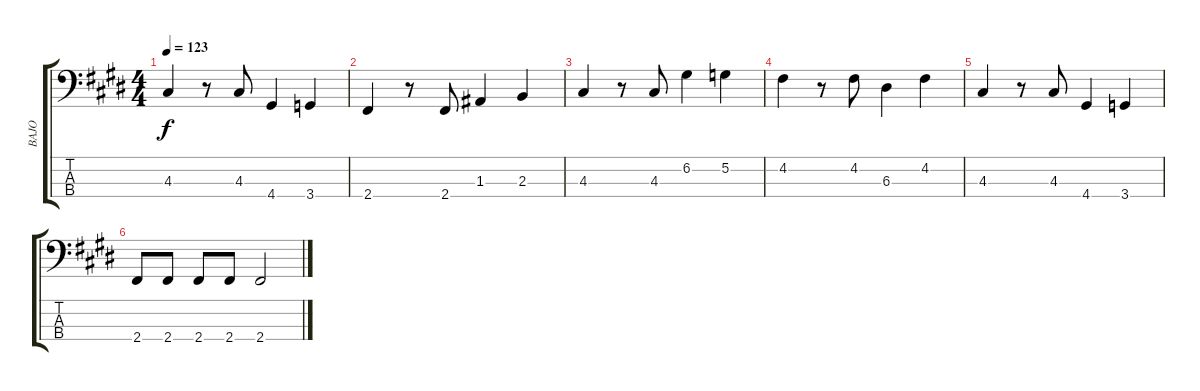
\track ("BAJO" "BAJO") {instrument electricbassfinger}
\staff {score tabs}
\tuning (G2 D2 A1 E1) {hide}
\ts (4 4)
\tempo 123
\clef f4
\ks c#minor
4.3.4{dy f} r.8 4.3.8 4.4.4 3.4.4 |
2.4.4 r.8 2.4.8 1.3.4 2.3.4 |
4.3.4 r.8 4.3.8 6.2.4 5.2.4 |
4.2.4 r.8 4.2.8 6.3.4 4.2.4 |
4.3.4 r.8 4.3.8 4.4.4 3.4.4 |
2.4.8 2.4.8 2.4.8 2.4.8 2.4.2
